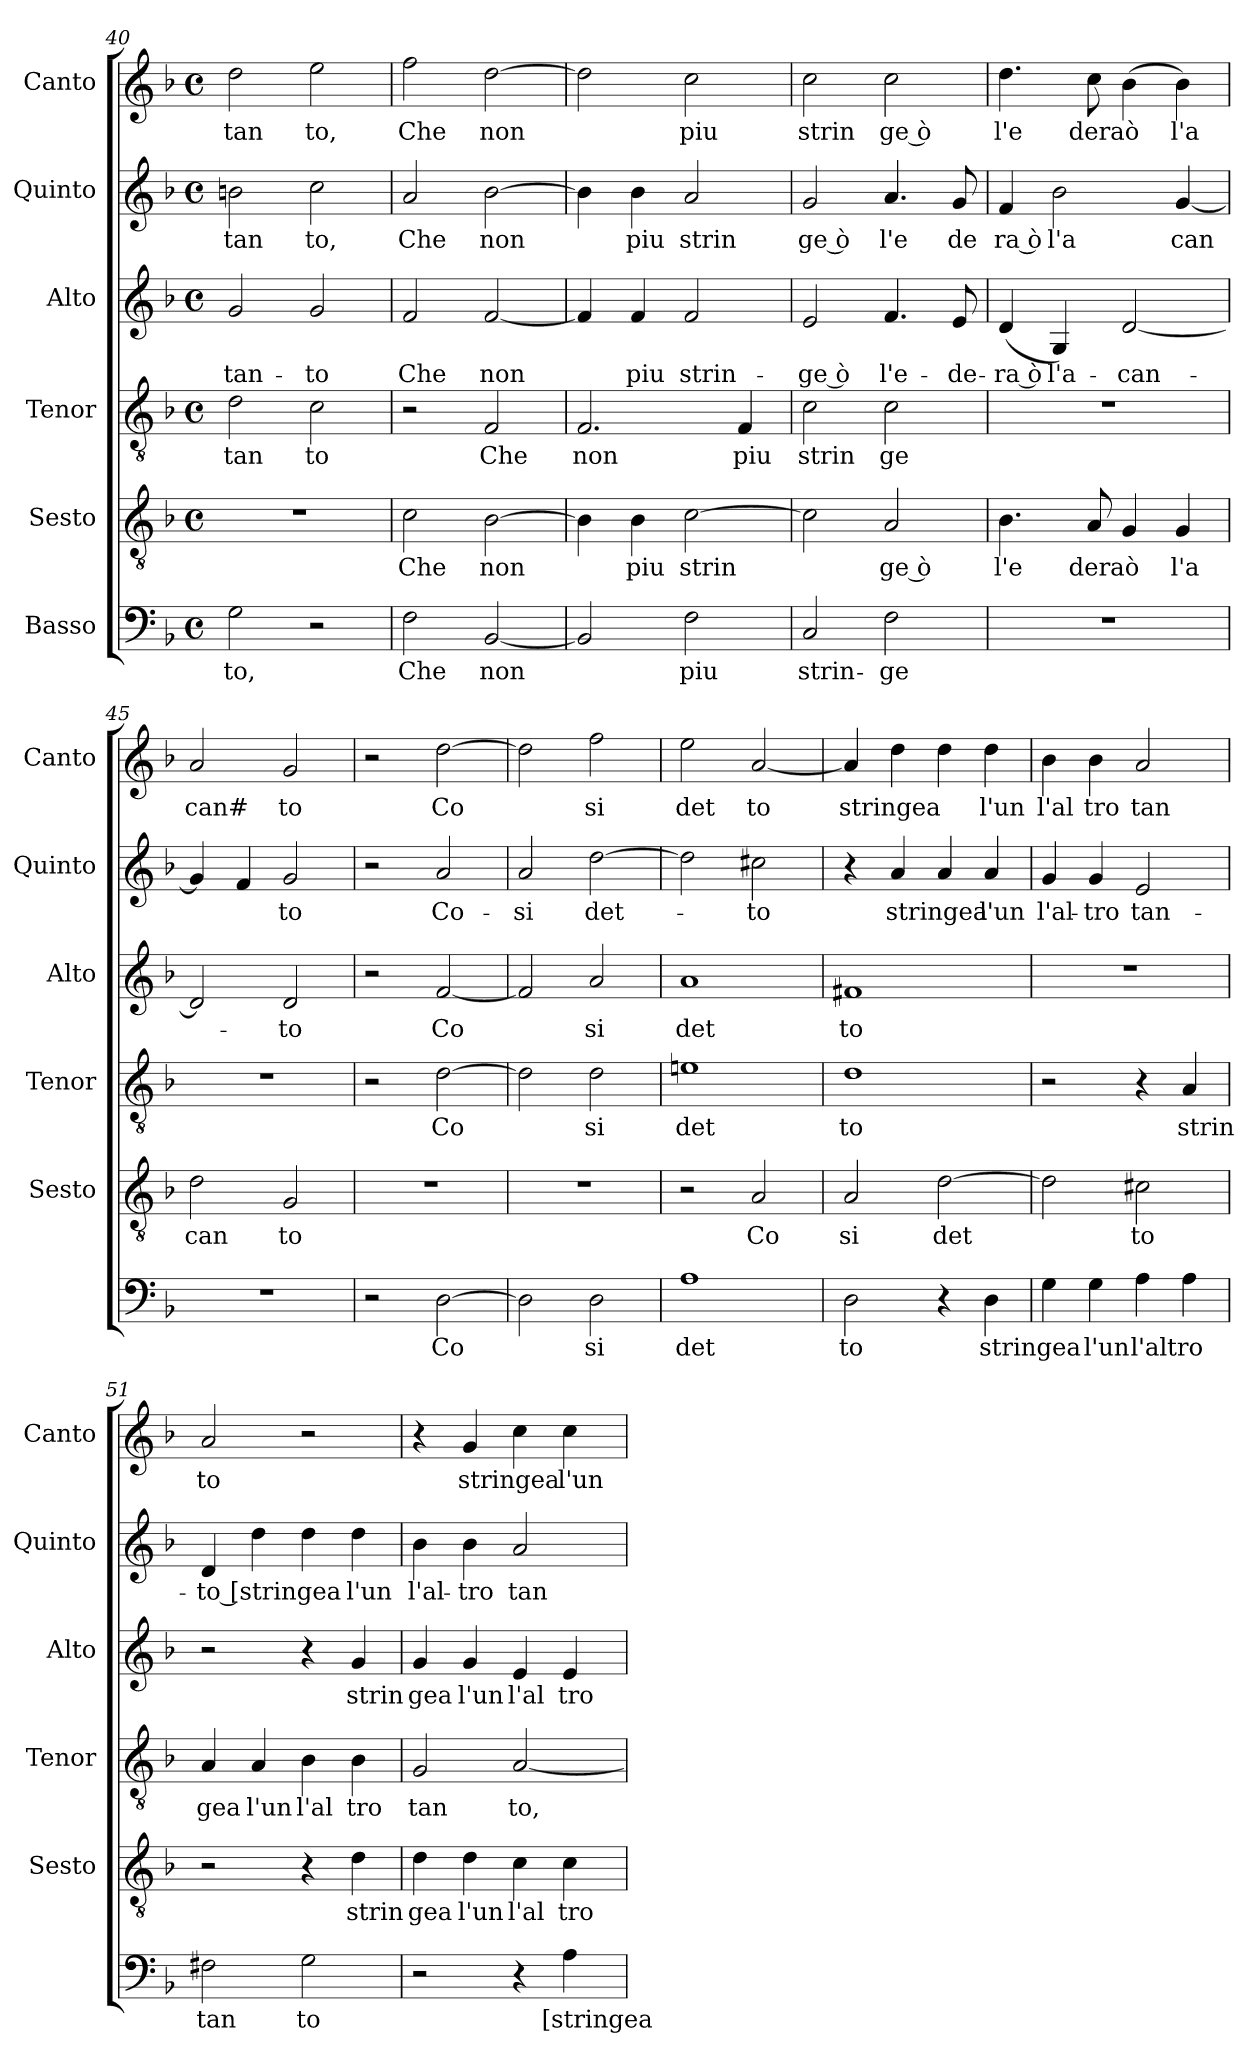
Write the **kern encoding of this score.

**kern	**text	**kern	**text	**kern	**text	**kern	**text	**kern	**text	**kern	**text
*part6	*part6	*part5	*part5	*part4	*part4	*part3	*part3	*part2	*part2	*part1	*part1
*staff6	*staff6	*staff5	*staff5	*staff4	*staff4	*staff3	*staff3	*staff2	*staff2	*staff1	*staff1
*I"Basso	*	*I"Sesto	*	*I"Tenor	*	*I"Alto	*	*I"Quinto	*	*I"Canto	*
*	*	*I'Sesto	*	*I'Tenor	*	*I'Alto	*	*I'Quinto	*	*I'Canto	*
*clefF4	*	*clefGv2	*	*clefGv2	*	*clefG2	*	*clefG2	*	*clefG2	*
*k[b-]	*	*k[b-]	*	*k[b-]	*	*k[b-]	*	*k[b-]	*	*k[b-]	*
*F:	*	*F:	*	*F:	*	*F:	*	*F:	*	*F:	*
*M4/4	*	*M4/4	*	*M4/4	*	*M4/4	*	*M4/4	*	*M4/4	*
*met(c)	*	*met(c)	*	*met(c)	*	*met(c)	*	*met(c)	*	*met(c)	*
=40	=40	=40	=40	=40	=40	=40	=40	=40	=40	=40	=40
!	!LO:LY:b:cj	!	!	!	!LO:LY:b:cj	!	!LO:LY:b:cj	!	!LO:LY:b:cj	!	!LO:LY:b:cj
2G\	-to,	1r	.	2d\	tan	2g/	tan-	2bn\	tan	2dd\	tan
!	!	!	!	!	!LO:LY:b:cj	!	!LO:LY:b:cj	!	!LO:LY:b:cj	!	!LO:LY:b:cj
2r	.	.	.	2c\	to	2g/	-to	2cc\	to,	2ee\	to,
=41	=41	=41	=41	=41	=41	=41	=41	=41	=41	=41	=41
!	!LO:LY:b:cj	!	!LO:LY:b:cj	!	!	!	!LO:LY:b:cj	!	!LO:LY:b:cj	!	!LO:LY:b:cj
2F\	Che	2c\	Che	2r	.	2f/	Che	2a/	Che	2ff\	Che
!	!LO:LY:b	!	!LO:LY:b	!	!LO:LY:b:cj	!	!LO:LY:b	!	!LO:LY:b	!	!LO:LY:b
[<2BB-/	non	[>2B-\	non	2F/	Che	[<2f/	non	[>2b-\	non	[>2dd\	non
=42	=42	=42	=42	=42	=42	=42	=42	=42	=42	=42	=42
!	!	!	!	!	!LO:LY:b:cj	!	!	!	!	!	!
2BB-/]	.	4B-\]	.	2.F/	non	4f/]	.	4b-\]	.	2dd\]	.
!	!	!	!LO:LY:b:cj	!	!	!	!LO:LY:b:cj	!	!LO:LY:b:cj	!	!
.	.	4B-\	piu	.	.	4f/	piu	4b-\	piu	.	.
!	!LO:LY:b:cj	!	!LO:LY:b	!	!	!	!LO:LY:b:cj	!	!LO:LY:b:cj	!	!LO:LY:b:cj
2F\	piu	[>2c\	strin	.	.	2f/	strin-	2a/	strin	2cc\	piu
!	!	!	!	!	!LO:LY:b:cj	!	!	!	!	!	!
.	.	.	.	4F/	piu	.	.	.	.	.	.
=43	=43	=43	=43	=43	=43	=43	=43	=43	=43	=43	=43
!	!LO:LY:b:cj	!	!	!	!LO:LY:b:cj	!	!LO:LY:b:rj	!	!LO:LY:b:rj	!	!LO:LY:b:cj
2C/	strin-	2c\]	.	2c\	strin	2e/	-ge ò	2g/	ge ò	2cc\	strin
!	!LO:LY:b:cj	!	!LO:LY:b:rj	!	!LO:LY:b:cj	!	!LO:LY:b:cj	!	!LO:LY:b:cj	!	!LO:LY:b:rj
2F\	-ge	2A/	ge ò	2c\	ge	4.f/	l'e-	4.a/	l'e	2cc\	ge ò
!	!	!	!	!	!	!	!LO:LY:b:cj	!	!LO:LY:b:cj	!	!
.	.	.	.	.	.	8e/	-de-	8g/	de	.	.
=44	=44	=44	=44	=44	=44	=44	=44	=44	=44	=44	=44
!	!	!	!LO:LY:b:cj	!	!	!	!LO:LY:b:rj	!	!LO:LY:b:rj	!	!LO:LY:b:cj
1r	.	4.B-\	l'e	1r	.	(<4d/	-ra ò	4f/	ra ò	4.dd\	l'e
!	!	!	!	!	!	!	!LO:LY:b:cj	!	!LO:LY:b:cj	!	!
.	.	.	.	.	.	4G/)	l'a-	2b-\	l'a	.	.
!	!	!	!LO:LY:b:cj	!	!	!	!	!	!	!	!LO:LY:b:cj
.	.	8A/	dera	.	.	.	.	.	.	8cc\	dera
!	!	!	!LO:LY:b	!	!	!	!LO:LY:b	!	!	!	!LO:LY:b
.	.	4G/	ò	.	.	[<2d/	-can-	.	.	(<4b-\	ò
!	!	!	!LO:LY:b:cj	!	!	!	!	!	!LO:LY:b	!	!LO:LY:b:cj
.	.	4G/	l'a	.	.	.	.	[<4g/	can	4b-\)	l'a
=45	=45	=45	=45	=45	=45	=45	=45	=45	=45	=45	=45
!	!	!	!LO:LY:b:cj	!	!	!	!	!	!	!	!LO:LY:b:cj
1r	.	2d\	can	1r	.	2d/]	.	4g/]	.	2a/	can#
.	.	.	.	.	.	.	.	4f/	.	.	.
!	!	!	!LO:LY:b:cj	!	!	!	!LO:LY:b:cj	!	!LO:LY:b:cj	!	!LO:LY:b:cj
.	.	2G/	to	.	.	2d/	-to	2g/	to	2g/	to
!!LO:LB:g=z
=46	=46	=46	=46	=46	=46	=46	=46	=46	=46	=46	=46
2r	.	1r	.	2r	.	2r	.	2r	.	2r	.
!	!LO:LY:b	!	!	!	!LO:LY:b	!	!LO:LY:b	!	!LO:LY:b:cj	!	!LO:LY:b
[>2D\	Co	.	.	[>2d\	Co	[<2f/	Co	2a/	Co-	[>2dd\	Co
=47	=47	=47	=47	=47	=47	=47	=47	=47	=47	=47	=47
!	!	!	!	!	!	!	!	!	!LO:LY:b:cj	!	!
2D\]	.	1r	.	2d\]	.	2f/]	.	2a/	-si	2dd\]	.
!	!LO:LY:b:cj	!	!	!	!LO:LY:b:cj	!	!LO:LY:b:cj	!	!LO:LY:b	!	!LO:LY:b:cj
2D\	si	.	.	2d\	si	2a/	si	[>2dd\	det-	2ff\	si
=48	=48	=48	=48	=48	=48	=48	=48	=48	=48	=48	=48
!	!LO:LY:b:cj	!	!	!	!LO:LY:b:cj	!	!LO:LY:b:cj	!	!	!	!LO:LY:b:cj
1A	det	2r	.	1en	det	1a	det	2dd\]	.	2ee\	det
!	!	!	!LO:LY:b:cj	!	!	!	!	!	!LO:LY:b:cj	!	!LO:LY:b:cj
.	.	2A/	Co	.	.	.	.	2cc#X\	-to	[<2a/	to
=49	=49	=49	=49	=49	=49	=49	=49	=49	=49	=49	=49
!	!LO:LY:b:cj	!	!LO:LY:b:cj	!	!LO:LY:b:cj	!	!LO:LY:b:cj	!	!	!	!LO:LY:b
2D\	to	2A/	si	1d	to	1f#X	to	4r	.	4a/]	stringea
!	!	!	!	!	!	!	!	!	!LO:LY:b:cj	!	!
.	.	.	.	.	.	.	.	4a/	stringea	4dd\	.
!	!	!	!LO:LY:b	!	!	!	!	!	!	!	!
4r	.	[>2d\	det	.	.	.	.	4a/	.	4dd\	.
!	!LO:LY:b:cj	!	!	!	!	!	!	!	!LO:LY:b:cj	!	!LO:LY:b:cj
4D\	stringea	.	.	.	.	.	.	4a/	l'un	4dd\	l'un
=50	=50	=50	=50	=50	=50	=50	=50	=50	=50	=50	=50
!	!	!	!	!	!	!	!	!	!LO:LY:b:cj	!	!LO:LY:b:cj
4G\	.	2d\]	.	2r	.	1r	.	4g/	l'al-	4b-\	l'al
!	!LO:LY:b:cj	!	!	!	!	!	!	!	!LO:LY:b:cj	!	!LO:LY:b:cj
4G\	l'un	.	.	.	.	.	.	4g/	-tro	4b-\	tro
!	!LO:LY:b:cj	!	!LO:LY:b:cj	!	!	!	!	!	!LO:LY:b:cj	!	!LO:LY:b:cj
4A\	l'altro	2c#X\	to	4r	.	.	.	2e/	tan-	2a/	tan
!	!	!	!	!	!LO:LY:b:cj	!	!	!	!	!	!
4A\	.	.	.	4A/	strin	.	.	.	.	.	.
=51	=51	=51	=51	=51	=51	=51	=51	=51	=51	=51	=51
!	!LO:LY:b:cj	!	!	!	!LO:LY:b:cj	!	!	!	!LO:LY:b:cj	!	!LO:LY:b:cj
2F#X\	tan	2r	.	4A/	gea	2r	.	4d/	-to [stringea	2a/	to
!	!	!	!	!	!LO:LY:b:cj	!	!	!	!	!	!
.	.	.	.	4A/	l'un	.	.	4dd\	.	.	.
!	!LO:LY:b:cj	!	!	!	!LO:LY:b:cj	!	!	!	!	!	!
2G\	to	4r	.	4B-\	l'al	4r	.	4dd\	.	2r	.
!	!	!	!LO:LY:b:cj	!	!LO:LY:b:cj	!	!LO:LY:b:cj	!	!LO:LY:b:cj	!	!
.	.	4d\	strin	4B-\	tro	4g/	strin	4dd\	l'un	.	.
=52	=52	=52	=52	=52	=52	=52	=52	=52	=52	=52	=52
!	!	!	!LO:LY:b:cj	!	!LO:LY:b:cj	!	!LO:LY:b:cj	!	!LO:LY:b:cj	!	!
2r	.	4d\	gea	2G/	tan	4g/	gea	4b-\	l'al-	4r	.
!	!	!	!LO:LY:b:cj	!	!	!	!LO:LY:b:cj	!	!LO:LY:b:cj	!	!LO:LY:b:cj
.	.	4d\	l'un	.	.	4g/	l'un	4b-\	-tro	4g/	stringea
!	!	!	!LO:LY:b:cj	!	!LO:LY:b:cj	!	!LO:LY:b:cj	!	!LO:LY:b:cj	!	!
4r	.	4c\	l'al	[<2A/	to,	4e/	l'al	2a/	tan-	4cc\	.
!	!LO:LY:b:cj	!	!LO:LY:b:cj	!	!	!	!LO:LY:b:cj	!	!	!	!LO:LY:b:cj
4A\	[stringea	4c\	tro	.	.	4e/	tro	.	.	4cc\	l'un
=	=	=	=	=	=	=	=	=	=	=	=
*-	*-	*-	*-	*-	*-	*-	*-	*-	*-	*-	*-
